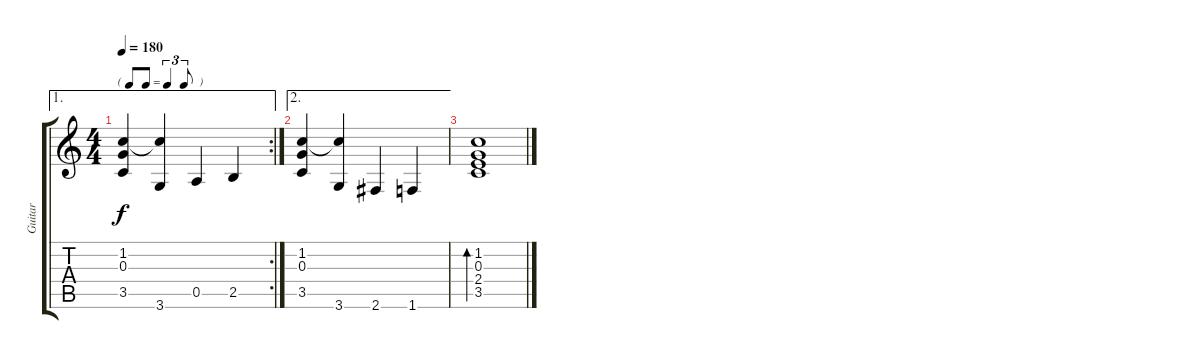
\track ("Guitar" "Guitar") {instrument acousticguitarnylon}
\staff {score tabs}
\tuning (E4 B3 G3 D3 A2 E2) {hide}
\ae 1
\rc 2
\ts (4 4)
\tf triplet8th
\tempo 180
\clef g2
\ks c
(1.2 0.3 3.5).4{dy f} (1.2{t} 3.6).4 0.5.4 2.5.4 |
\ae 2
(1.2 0.3 3.5).4 (1.2{t} 3.6).4 2.6.4 1.6.4 |
(1.2 0.3 2.4 3.5).1{bd 30}
